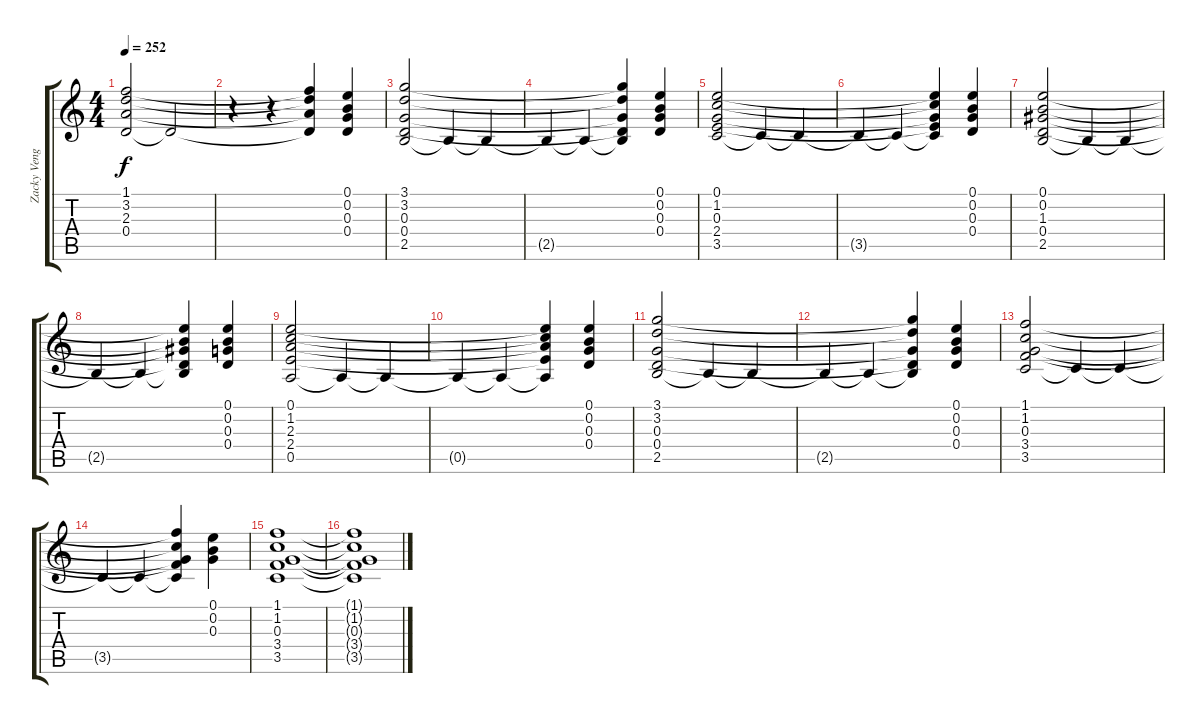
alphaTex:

\track ("Zacky Vengeance" "Zacky Veng") {instrument distortionguitar}
\staff {score tabs}
\tuning (E4 B3 G3 D3 A2 D2) {hide}
\ts (4 4)
\tempo 252
\clef g2
\ks c
(1.1 3.2 2.3 0.4).2{dy f instrument electricguitarclean} 0.4{t}.2 |
r.4 r.4 (1.1{t} 3.2{t} 2.3{t} 0.4{t}).4 (0.1 0.2 0.3 0.4).4 |
(3.1 3.2 0.3 0.4 2.5).2 2.5{t}.4 2.5{t}.4 |
2.5{t}.4 2.5{t}.4 (3.1{t} 3.2{t} 0.3{t} 0.4{t} 2.5{t}).4 (0.1 0.2 0.3 0.4).4 |
(0.1 1.2 0.3 2.4 3.5).2 3.5{t}.4 3.5{t}.4 |
3.5{t}.4 3.5{t}.4 (0.1{t} 1.2{t} 0.3{t} 2.4{t} 3.5{t}).4 (0.1 0.2 0.3 0.4).4 |
(0.1 0.2 1.3 0.4 2.5).2 2.5{t}.4 2.5{t}.4 |
2.5{t}.4 2.5{t}.4 (0.1{t} 0.2{t} 1.3{t} 0.4{t} 2.5{t}).4 (0.1 0.2 0.3 0.4).4 |
(0.1 1.2 2.3 2.4 0.5).2 0.5{t}.4 0.5{t}.4 |
0.5{t}.4 0.5{t}.4 (0.1{t} 1.2{t} 2.3{t} 2.4{t} 0.5{t}).4 (0.1 0.2 0.3 0.4).4 |
(3.1 3.2 0.3 0.4 2.5).2 2.5{t}.4 2.5{t}.4 |
2.5{t}.4 2.5{t}.4 (3.1{t} 3.2{t} 0.3{t} 0.4{t} 2.5{t}).4 (0.1 0.2 0.3 0.4).4 |
(1.1 1.2 0.3 3.4 3.5).2 3.5{t}.4 3.5{t}.4 |
3.5{t}.4 3.5{t}.4 (1.1{t} 1.2{t} 0.3{t} 3.4{t} 3.5{t}).4 (0.1 0.2 0.3).4 |
(1.1 1.2 0.3 3.4 3.5).1 |
(1.1{t} 1.2{t} 0.3{t} 3.4{t} 3.5{t}).1
